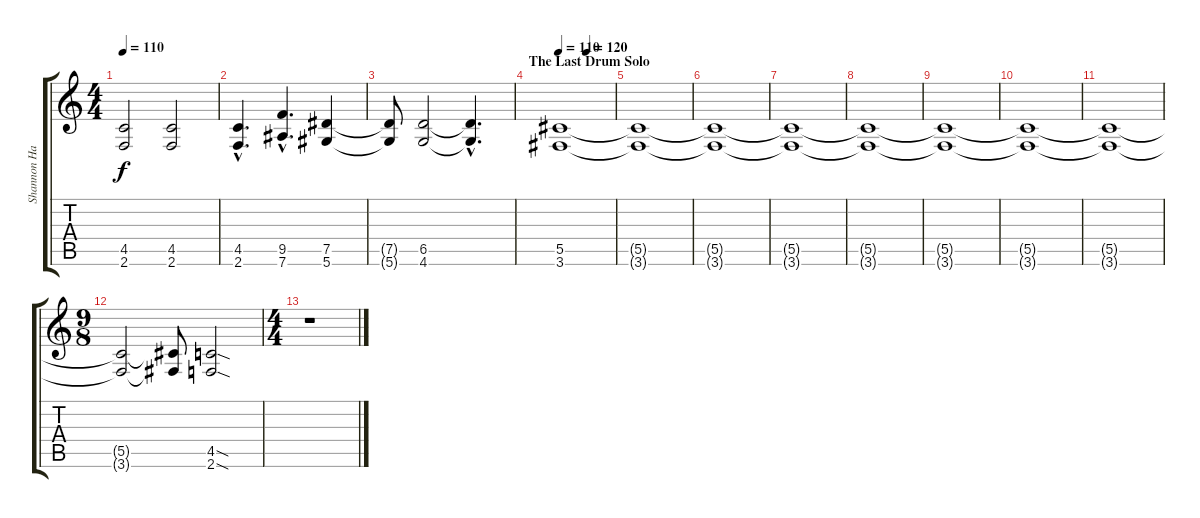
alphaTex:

\track ("Shannon Hamm" "Shannon Ha") {instrument distortionguitar}
\staff {score tabs}
\tuning (Eb4 Bb3 Gb3 Db3 Ab2 Eb2) {hide}
\ts (4 4)
\tempo 110
\clef g2
\ks c
(4.5 2.6).2{dy f} (4.5 2.6).2 |
(4.5{hac} 2.6{hac}).4{d} (9.5{hac} 7.6{hac}).4{d} (7.5 5.6).4 |
(7.5{t} 5.6{t}).8 (6.5 4.6).2 (6.5{hac t} 4.6{hac t}).4{d} |
\section ("" "The Last Drum Solo")
\tempo 110
\tempo (120 0.5)
(5.5 3.6).1 |
(5.5{t} 3.6{t}).1 |
(5.5{t} 3.6{t}).1 |
(5.5{t} 3.6{t}).1 |
(5.5{t} 3.6{t}).1 |
(5.5{t} 3.6{t}).1 |
(5.5{t} 3.6{t}).1 |
(5.5{t} 3.6{t}).1 |
\ts (9 8)
(5.5{t} 3.6{t}).2 (5.5{t} 3.6{t}).8 (4.5{sod} 2.6{sod}).2 |
\ts (4 4)
r.1
